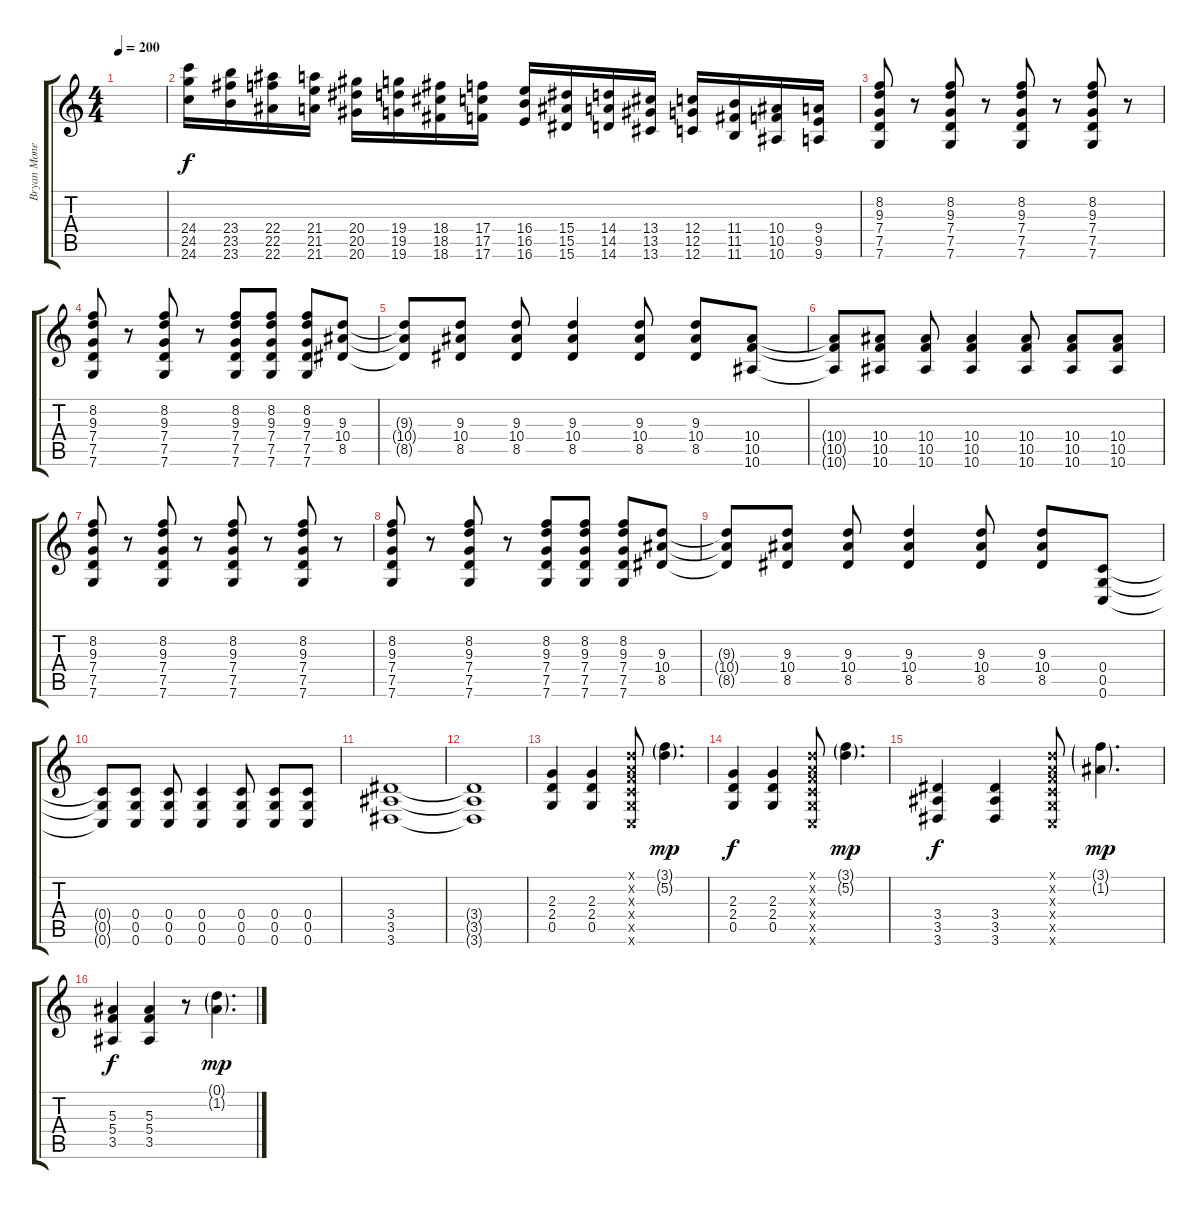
\track ("Bryan Money - Guitar" "Bryan Mone") {instrument distortionguitar}
\staff {score tabs}
\tuning (D4 A3 F3 C3 G2 C2) {hide}
\ts (4 4)
\tempo 200
\clef g2
\ks c
|
(24.4 24.5 24.6).16{volume 11} (23.4 23.5 23.6).16 (22.4 22.5 22.6).16 (21.4 21.5 21.6).16 (20.4 20.5 20.6).16 (19.4 19.5 19.6).16 (18.4 18.5 18.6).16 (17.4 17.5 17.6).16 (16.4 16.5 16.6).16 (15.4 15.5 15.6).16 (14.4 14.5 14.6).16 (13.4 13.5 13.6).16 (12.4 12.5 12.6).16 (11.4 11.5 11.6).16 (10.4 10.5 10.6).16 (9.4 9.5 9.6).16 |
(8.2 9.3 7.4 7.5 7.6).8 r.8 (8.2 9.3 7.4 7.5 7.6).8 r.8 (8.2 9.3 7.4 7.5 7.6).8 r.8 (8.2 9.3 7.4 7.5 7.6).8 r.8 |
(8.2 9.3 7.4 7.5 7.6).8 r.8 (8.2 9.3 7.4 7.5 7.6).8 r.8 (8.2 9.3 7.4 7.5 7.6).8 (8.2 9.3 7.4 7.5 7.6).8 (8.2 9.3 7.4 7.5 7.6).8 (9.3 10.4 8.5).8 |
(9.3{t} 10.4{t} 8.5{t}).8 (9.3 10.4 8.5).8 (9.3 10.4 8.5).8 (9.3 10.4 8.5).4 (9.3 10.4 8.5).8 (9.3 10.4 8.5).8 (10.4 10.5 10.6).8 |
(10.4{t} 10.5{t} 10.6{t}).8 (10.4 10.5 10.6).8 (10.4 10.5 10.6).8 (10.4 10.5 10.6).4 (10.4 10.5 10.6).8 (10.4 10.5 10.6).8 (10.4 10.5 10.6).8 |
(8.2 9.3 7.4 7.5 7.6).8 r.8 (8.2 9.3 7.4 7.5 7.6).8 r.8 (8.2 9.3 7.4 7.5 7.6).8 r.8 (8.2 9.3 7.4 7.5 7.6).8 r.8 |
(8.2 9.3 7.4 7.5 7.6).8 r.8 (8.2 9.3 7.4 7.5 7.6).8 r.8 (8.2 9.3 7.4 7.5 7.6).8 (8.2 9.3 7.4 7.5 7.6).8 (8.2 9.3 7.4 7.5 7.6).8 (9.3 10.4 8.5).8 |
(9.3{t} 10.4{t} 8.5{t}).8 (9.3 10.4 8.5).8 (9.3 10.4 8.5).8 (9.3 10.4 8.5).4 (9.3 10.4 8.5).8 (9.3 10.4 8.5).8 (0.4 0.5 0.6).8 |
(0.4{t} 0.5{t} 0.6{t}).8 (0.4 0.5 0.6).8 (0.4 0.5 0.6).8 (0.4 0.5 0.6).4 (0.4 0.5 0.6).8 (0.4 0.5 0.6).8 (0.4 0.5 0.6).8 |
(3.4 3.5 3.6).1 |
(3.4{t} 3.5{t} 3.6{t}).1 |
(2.3 2.4 0.5).4 (2.3 2.4 0.5).4 (0.1{x} 0.2{x} 0.3{x} 0.4{x} 0.5{x} 0.6{x}).8 (3.1{g} 5.2{g}).4{d dy mp} |
(2.3 2.4 0.5).4{dy f} (2.3 2.4 0.5).4 (0.1{x} 0.2{x} 0.3{x} 0.4{x} 0.5{x} 0.6{x}).8 (3.1{g} 5.2{g}).4{d dy mp} |
(3.4 3.5 3.6).4{dy f} (3.4 3.5 3.6).4 (0.1{x} 0.2{x} 0.3{x} 0.4{x} 0.5{x} 0.6{x}).8 (3.1{g} 1.2{g}).4{d dy mp} |
(5.3 5.4 3.5).4{dy f} (5.3 5.4 3.5).4 r.8 (0.1{g} 1.2{g}).4{d dy mp}
